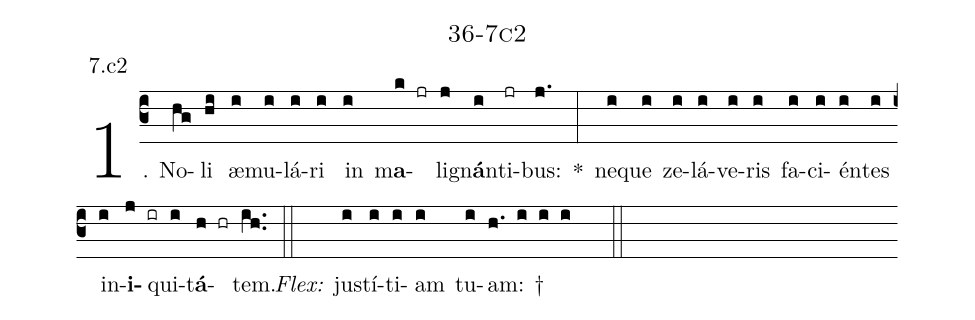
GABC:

name: 36-7c2;
annotation: 7.c2;
%%
(c3)1. No(hg)li(hi) æ(i)mu(i)lá(i)ri(i) in(i) m<b>a</b>(k jr)li(j)gn<b>á</b>n(i)ti(jr)bus:(j.) *(:) ne(i)que(i) ze(i)lá(i)ve(i)ris(i) fa(i)ci(i)én(i)tes(i) in(i)<b>i</b>(j ir)qui(i)t<b>á</b>(h hr)tem.(ih..) (::)
<i>Flex:</i>()  jus(i)tí(i)ti(i)am(i) tu(i)am: †(h. i i i  ::)
